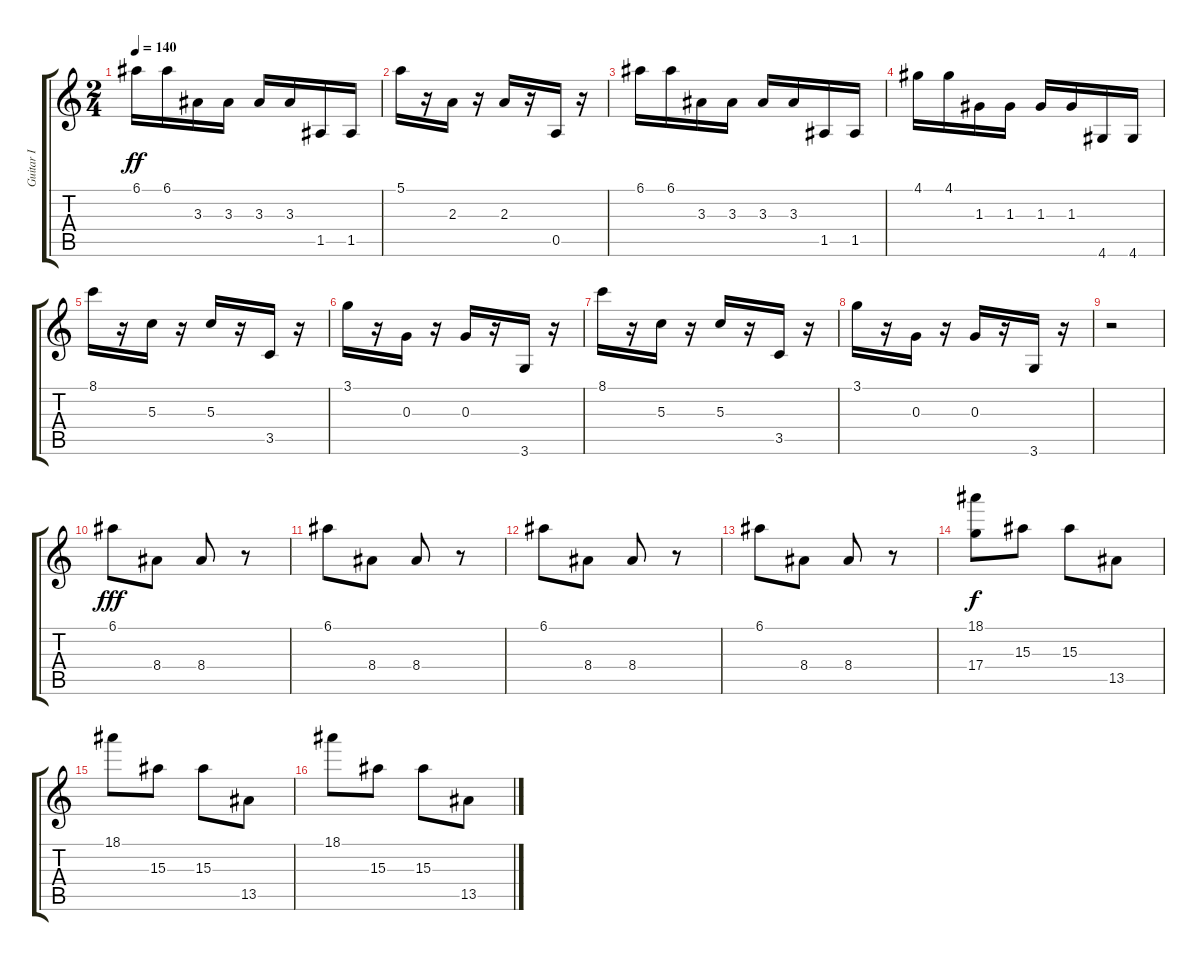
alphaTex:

\track ("Guitar I" "Guitar I") {instrument distortionguitar}
\staff {score tabs}
\tuning (E4 B3 G3 D3 A2 E2) {hide}
\ts (2 4)
\tempo 140
\clef g2
\ks c
6.1.16{dy ff} 6.1.16 3.3.16 3.3.16 3.3.16 3.3.16 1.5.16 1.5.16 |
5.1.16 r.16 2.3.16 r.16 2.3.16 r.16 0.5.16 r.16 |
6.1.16 6.1.16 3.3.16 3.3.16 3.3.16 3.3.16 1.5.16 1.5.16 |
4.1.16 4.1.16 1.3.16 1.3.16 1.3.16 1.3.16 4.6.16 4.6.16 |
8.1.16 r.16 5.3.16 r.16 5.3.16 r.16 3.5.16 r.16 |
3.1.16 r.16 0.3.16 r.16 0.3.16 r.16 3.6.16 r.16 |
8.1.16 r.16 5.3.16 r.16 5.3.16 r.16 3.5.16 r.16 |
3.1.16 r.16 0.3.16 r.16 0.3.16 r.16 3.6.16 r.16 |
r.2 |
6.1.8{dy fff} 8.4.8 8.4.8 r.8 |
6.1.8 8.4.8 8.4.8 r.8 |
6.1.8 8.4.8 8.4.8 r.8 |
6.1.8 8.4.8 8.4.8 r.8 |
(18.1 17.4).8{dy f} 15.3.8 15.3.8 13.5.8 |
18.1.8 15.3.8 15.3.8 13.5.8 |
18.1.8 15.3.8 15.3.8 13.5.8
